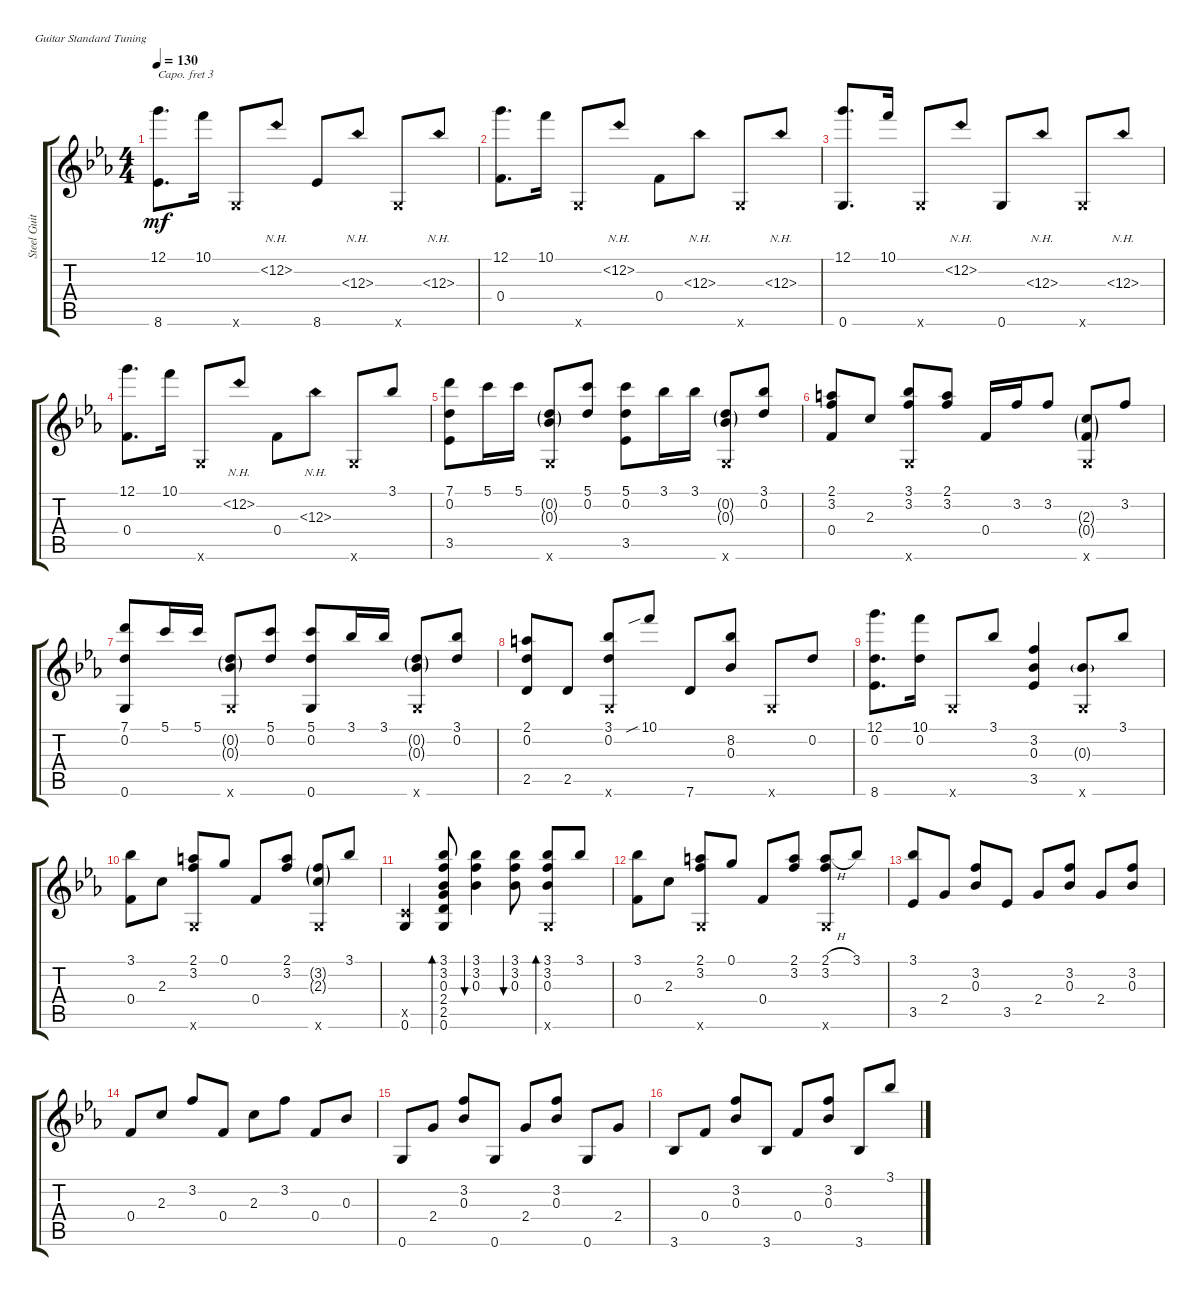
\defaultSystemsLayout 4
\bracketExtendMode groupsimilarinstruments
\otherSystemsTrackNameOrientation horizontal
\track ("Steel Guitar" "Steel Guit") {instrument acousticguitarsteel}
\staff {score tabs}
\capo 3
\tuning (E4 B3 G3 D3 A2 E2)
\ts (4 4)
\tempo 130
\clef g2
\ks eb
(12.1{acc forcenatural} 8.6{acc forcenatural}).8{d dy mf beam Down} 10.1{acc forcenatural}.16{beam Down} 0.6{x acc forcenatural}.8{beam Up} 12.2{nh acc forcenatural}.8{beam Up} 8.6{acc forcenatural}.8{beam Up} 12.3{nh acc forcenatural}.8{beam Up} 0.6{x acc forcenatural}.8{beam Up} 12.3{nh acc forcenatural}.8{beam Up} |
(12.1{acc forcenatural} 0.4{acc forcenatural}).8{d beam Down} 10.1{acc forcenatural}.16{beam Down} 0.6{x acc forcenatural}.8{beam Up} 12.2{nh acc forcenatural}.8{beam Up} 0.4{acc forcenatural}.8{beam Down} 12.3{nh acc forcenatural}.8{beam Down} 0.6{x acc forcenatural}.8{beam Up} 12.3{nh acc forcenatural}.8{beam Up} |
(12.1{acc forcenatural} 0.6{acc forcenatural}).8{d beam Up} 10.1{acc forcenatural}.16{beam Up} 0.6{x acc forcenatural}.8{beam Up} 12.2{nh acc forcenatural}.8{beam Up} 0.6{acc forcenatural}.8{beam Up} 12.3{nh acc forcenatural}.8{beam Up} 0.6{x acc forcenatural}.8{beam Up} 12.3{nh acc forcenatural}.8{beam Up} |
(12.1{acc forcenatural} 0.4{acc forcenatural}).8{d beam Down} 10.1{acc forcenatural}.16{beam Down} 0.6{x acc forcenatural}.8{beam Up} 12.2{nh acc forcenatural}.8{beam Up} 0.4{acc forcenatural}.8{beam Down} 12.3{nh acc forcenatural}.8{beam Down} 0.6{x acc forcenatural}.8{beam Up} 3.1{acc forcenatural}.8{beam Up} |
(3.5{acc forcenatural} 0.2{acc forcenatural} 7.1{acc forcenatural}).8{beam Down} 5.1{acc forcenatural}.16{beam Down} 5.1{acc forcenatural}.16{beam Down} (0.2{g acc forcenatural} 0.6{x acc forcenatural} 0.3{g acc forcenatural}).8{beam Up} (0.2{acc forcenatural} 5.1{acc forcenatural}).8{beam Up} (3.5{acc forcenatural} 0.2{acc forcenatural} 5.1{acc forcenatural}).8{beam Down} 3.1{acc forcenatural}.16{beam Down} 3.1{acc forcenatural}.16{beam Down} (0.2{g acc forcenatural} 0.6{x acc forcenatural} 0.3{g acc forcenatural}).8{beam Up} (0.2{acc forcenatural} 3.1{acc forcenatural}).8{beam Up} |
(0.4{acc forcenatural} 3.2{acc forcenatural} 2.1{acc #}).8{beam Up} 2.3{acc forcenatural}.8{beam Up} (3.2{acc forcenatural} 3.1{acc forcenatural} 0.6{x acc forcenatural}).8{beam Up} (3.2{acc forcenatural} 2.1{acc #}).8{beam Up} 0.4{acc forcenatural}.16{beam Up} 3.2{acc forcenatural}.16{beam Up} 3.2{acc forcenatural}.8{beam Up} (0.6{x acc forcenatural} 2.3{g acc forcenatural} 0.4{g acc forcenatural}).8{beam Up} 3.2{acc forcenatural}.8{beam Up} |
(0.2{acc forcenatural} 7.1{acc forcenatural} 0.6{acc forcenatural}).8{beam Up} 5.1{acc forcenatural}.16{beam Up} 5.1{acc forcenatural}.16{beam Up} (0.2{g acc forcenatural} 0.6{x acc forcenatural} 0.3{g acc forcenatural}).8{beam Up} (0.2{acc forcenatural} 5.1{acc forcenatural}).8{beam Up} (0.2{acc forcenatural} 5.1{acc forcenatural} 0.6{acc forcenatural}).8{beam Up} 3.1{acc forcenatural}.16{beam Up} 3.1{acc forcenatural}.16{beam Up} (0.2{g acc forcenatural} 0.6{x acc forcenatural} 0.3{g acc forcenatural}).8{beam Up} (0.2{acc forcenatural} 3.1{acc forcenatural}).8{beam Up} |
(2.5{acc forcenatural} 0.2{acc forcenatural} 2.1{acc #}).8{beam Up} 2.5{acc forcenatural}.8{beam Up} (0.2{acc forcenatural} 3.1{acc forcenatural} 0.6{x acc forcenatural}).8{beam Up} 10.1{sib acc forcenatural}.8{beam Up} 7.6{acc forcenatural}.8{beam Up} (8.2{acc forcenatural} 0.3{acc forcenatural}).8{beam Up} 0.6{x acc forcenatural}.8{beam Up} 0.2{acc forcenatural}.8{beam Up} |
(12.1{acc forcenatural} 0.2{acc forcenatural} 8.6{acc forcenatural}).8{d beam Down} (0.2{acc forcenatural} 10.1{acc forcenatural}).16{beam Down} 0.6{x acc forcenatural}.8{beam Up} 3.1{acc forcenatural}.8{beam Up} (3.5{acc forcenatural} 3.2{acc forcenatural} 0.3{acc forcenatural}).4{beam Up} (0.6{x acc forcenatural} 0.3{g acc forcenatural}).8{beam Up} 3.1{acc forcenatural}.8{beam Up} |
(3.1{acc forcenatural} 0.4{acc forcenatural}).8{beam Down} 2.3{acc forcenatural}.8{beam Down} (3.2{acc forcenatural} 2.1{acc #} 0.6{x acc forcenatural}).8{beam Up} 0.1{acc forcenatural}.8{beam Up} 0.4{acc forcenatural}.8{beam Up} (3.2{acc forcenatural} 2.1{acc #}).8{beam Up} (0.6{x acc forcenatural} 3.2{g acc forcenatural} 2.3{g acc forcenatural}).8{beam Up} 3.1{acc forcenatural}.8{beam Up} |
(0.6{acc forcenatural} 0.5{x acc forcenatural}).4{beam Up} (0.6{acc forcenatural} 2.5{acc forcenatural} 2.4{acc forcenatural} 0.3{acc forcenatural} 3.2{acc forcenatural} 3.1{acc forcenatural}).8{bd 30 beam Up} (3.2{acc forcenatural} 3.1{acc forcenatural} 0.3{acc forcenatural}).4{bu 30 beam Down} (3.1{acc forcenatural} 3.2{acc forcenatural} 0.3{acc forcenatural}).8{bu 30 beam Down} (0.3{acc forcenatural} 3.2{acc forcenatural} 3.1{acc forcenatural} 0.6{x acc forcenatural}).8{bd 30 beam Up} 3.1{acc forcenatural}.8{beam Up} |
(3.1{acc forcenatural} 0.4{acc forcenatural}).8{beam Down} 2.3{acc forcenatural}.8{beam Down} (3.2{acc forcenatural} 2.1{acc #} 0.6{x acc forcenatural}).8{beam Up} 0.1{acc forcenatural}.8{beam Up} 0.4{acc forcenatural}.8{beam Up} (3.2{acc forcenatural} 2.1{acc #}).8{beam Up} (0.6{x acc forcenatural} 3.2{acc forcenatural} 2.1{h acc #}).8{beam Up} 3.1{acc forcenatural}.8{beam Up} |
(3.5{acc forcenatural} 3.1{acc forcenatural}).8{beam Up} 2.4{acc forcenatural}.8{beam Up} (0.3{acc forcenatural} 3.2{acc forcenatural}).8{beam Up} 3.5{acc forcenatural}.8{beam Up} 2.4{acc forcenatural}.8{beam Up} (0.3{acc forcenatural} 3.2{acc forcenatural}).8{beam Up} 2.4{acc forcenatural}.8{beam Up} (0.3{acc forcenatural} 3.2{acc forcenatural}).8{beam Up} |
0.4{acc forcenatural}.8{beam Up} 2.3{acc forcenatural}.8{beam Up} 3.2{acc forcenatural}.8{beam Up} 0.4{acc forcenatural}.8{beam Up} 2.3{acc forcenatural}.8{beam Down} 3.2{acc forcenatural}.8{beam Down} 0.4{acc forcenatural}.8{beam Up} 0.3{acc forcenatural}.8{beam Up} |
0.6{acc forcenatural}.8{beam Up} 2.4{acc forcenatural}.8{beam Up} (0.3{acc forcenatural} 3.2{acc forcenatural}).8{beam Up} 0.6{acc forcenatural}.8{beam Up} 2.4{acc forcenatural}.8{beam Up} (0.3{acc forcenatural} 3.2{acc forcenatural}).8{beam Up} 0.6{acc forcenatural}.8{beam Up} 2.4{acc forcenatural}.8{beam Up} |
3.6{acc forcenatural}.8{beam Up} 0.4{acc forcenatural}.8{beam Up} (0.3{acc forcenatural} 3.2{acc forcenatural}).8{beam Up} 3.6{acc forcenatural}.8{beam Up} 0.4{acc forcenatural}.8{beam Up} (0.3{acc forcenatural} 3.2{acc forcenatural}).8{beam Up} 3.6{acc forcenatural}.8{beam Up} 3.1{acc forcenatural}.8{beam Up}
